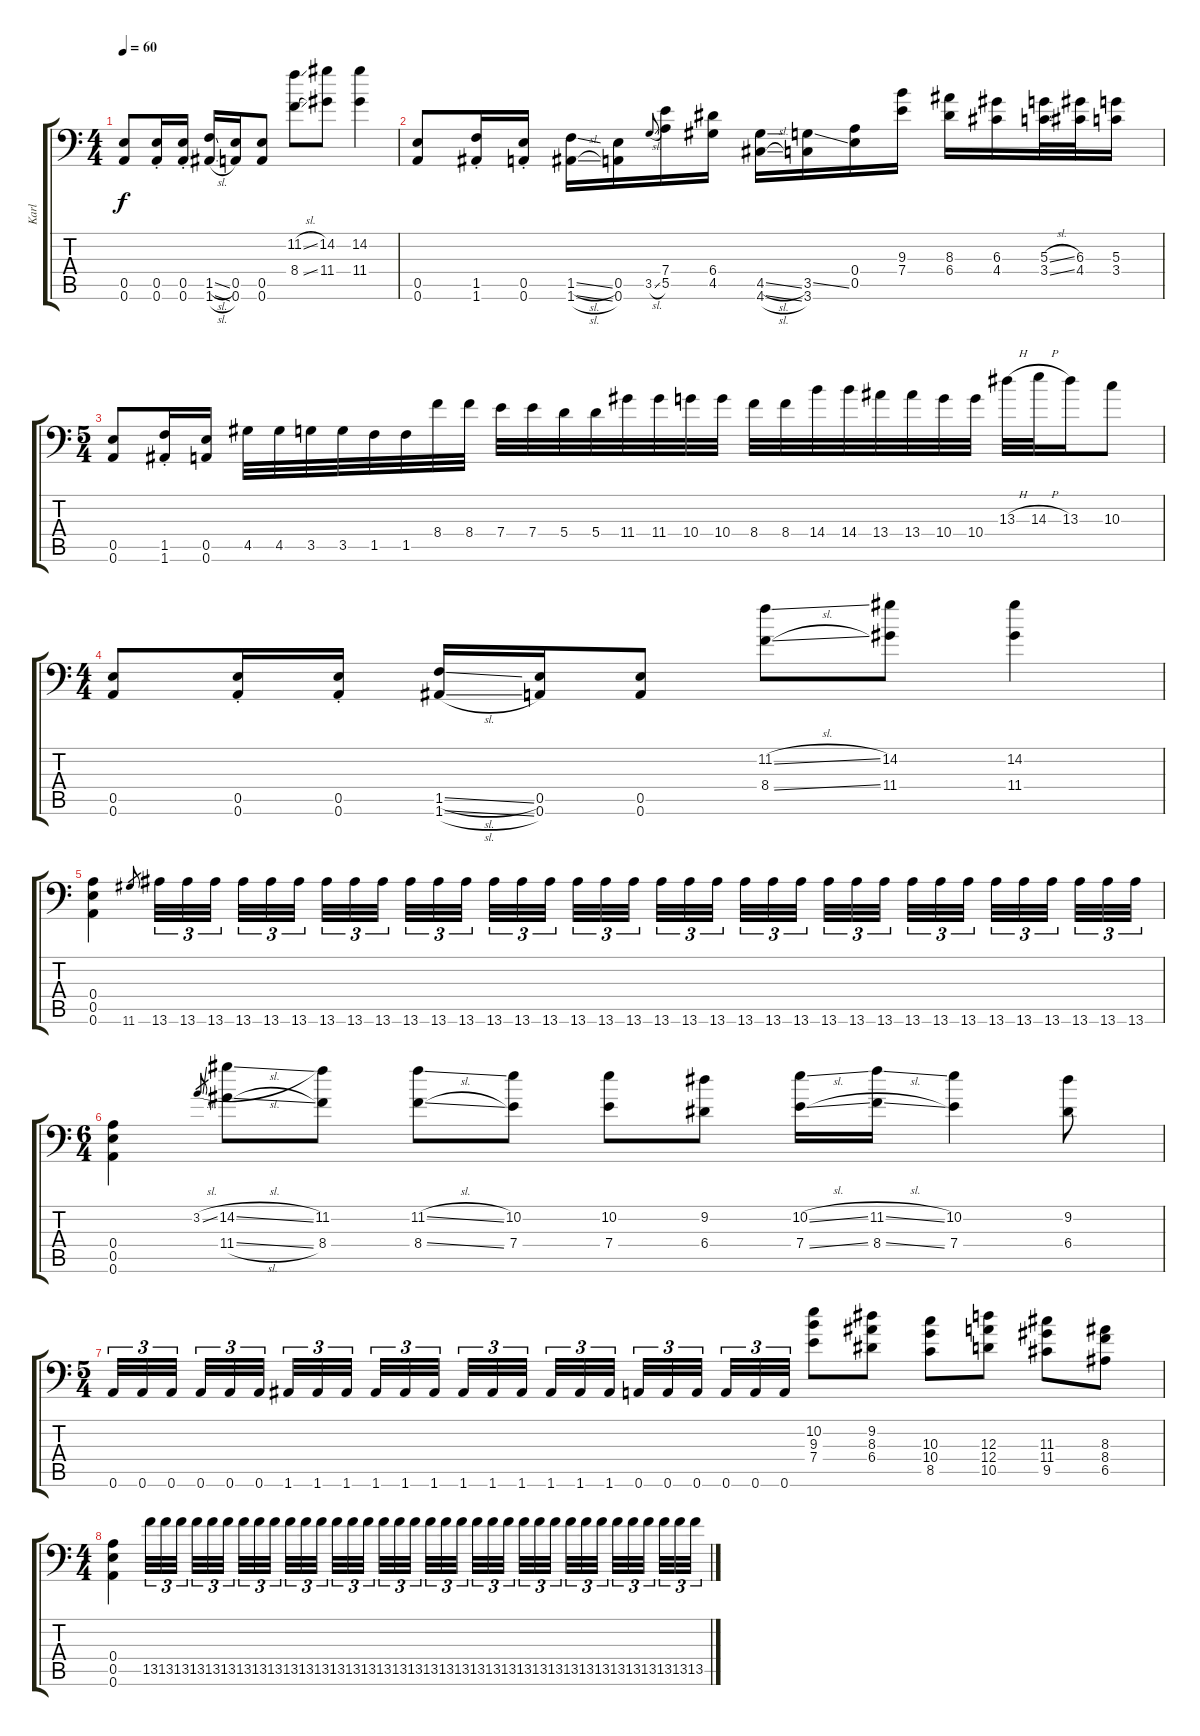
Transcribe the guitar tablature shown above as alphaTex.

\track ("Karl" "Karl") {instrument distortionguitar}
\staff {score tabs}
\tuning (B3 Gb3 D3 A2 E2 A1) {hide}
\ts (4 4)
\tempo 60
\clef f4
\ks c
(0.5 0.6).8{dy f} (0.5 0.6{st}).16 (0.5 0.6{st}).16 (1.5{sl} 1.6{sl}).16 (0.5 0.6).16 (0.5 0.6).8 (11.2{sl} 8.4{sl}).8 (14.2 11.4).8 (14.2 11.4).4 |
(0.5 0.6).8 (1.5 1.6{st}).16 (0.5 0.6{st}).16 (1.5{sl} 1.6{sl}).16 (0.5 0.6).16 3.5{sl}.8{gr onbeat} (7.4 5.5).16 (6.4 4.5).16 (4.5{sl} 4.6{sl}).16 (3.5{ss} 3.6).16 (0.4 0.5).16 (9.3 7.4).16 (8.3 6.4).16 (6.3 4.4).16 (5.3{sl} 3.4{sl}).32 (6.3 4.4).32 (5.3 3.4).16 |
\ts (5 4)
(0.5 0.6).8 (1.5 1.6{st}).16 (0.5 0.6).16 4.5.32 4.5.32 3.5.32 3.5.32 1.5.32 1.5.32 8.4.32 8.4.32 7.4.32 7.4.32 5.4.32 5.4.32 11.4.32 11.4.32 10.4.32 10.4.32 8.4.32 8.4.32 14.4.32 14.4.32 13.4.32 13.4.32 10.4.32 10.4.32 13.3{h}.32 14.3{h}.32 13.3.16 10.3.8 |
\ts (4 4)
(0.5 0.6).8 (0.5 0.6{st}).16 (0.5 0.6{st}).16 (1.5{sl} 1.6{sl}).16 (0.5 0.6).16 (0.5 0.6).8 (11.2{sl} 8.4{sl}).8 (14.2 11.4).8 (14.2 11.4).4 |
(0.4 0.5 0.6).4 11.6.8{gr} 13.6.32{tu (3 2)} 13.6.32{tu (3 2)} 13.6.32{tu (3 2) beam splitsecondary} 13.6.32{tu (3 2)} 13.6.32{tu (3 2)} 13.6.32{tu (3 2) beam splitsecondary} 13.6.32{tu (3 2)} 13.6.32{tu (3 2)} 13.6.32{tu (3 2) beam splitsecondary} 13.6.32{tu (3 2)} 13.6.32{tu (3 2)} 13.6.32{tu (3 2)} 13.6.32{tu (3 2)} 13.6.32{tu (3 2)} 13.6.32{tu (3 2) beam splitsecondary} 13.6.32{tu (3 2)} 13.6.32{tu (3 2)} 13.6.32{tu (3 2) beam splitsecondary} 13.6.32{tu (3 2)} 13.6.32{tu (3 2)} 13.6.32{tu (3 2) beam splitsecondary} 13.6.32{tu (3 2)} 13.6.32{tu (3 2)} 13.6.32{tu (3 2)} 13.6.32{tu (3 2)} 13.6.32{tu (3 2)} 13.6.32{tu (3 2) beam splitsecondary} 13.6.32{tu (3 2)} 13.6.32{tu (3 2)} 13.6.32{tu (3 2) beam splitsecondary} 13.6.32{tu (3 2)} 13.6.32{tu (3 2)} 13.6.32{tu (3 2) beam splitsecondary} 13.6.32{tu (3 2)} 13.6.32{tu (3 2)} 13.6.32{tu (3 2)} |
\ts (6 4)
(0.4 0.5 0.6).4 3.2{sl}.8{gr} (14.2{sl} 11.4{sl}).8 (11.2 8.4).8 (11.2{sl} 8.4{sl}).8 (10.2 7.4).8 (10.2 7.4).8 (9.2 6.4).8 (10.2{sl} 7.4{sl}).16 (11.2{sl} 8.4{sl}).16 (10.2 7.4).4 (9.2 6.4).8 |
\ts (5 4)
0.6.32{tu (3 2)} 0.6.32{tu (3 2)} 0.6.32{tu (3 2) beam splitsecondary} 0.6.32{tu (3 2)} 0.6.32{tu (3 2)} 0.6.32{tu (3 2) beam splitsecondary} 1.6.32{tu (3 2)} 1.6.32{tu (3 2)} 1.6.32{tu (3 2) beam splitsecondary} 1.6.32{tu (3 2)} 1.6.32{tu (3 2)} 1.6.32{tu (3 2)} 1.6.32{tu (3 2)} 1.6.32{tu (3 2)} 1.6.32{tu (3 2) beam splitsecondary} 1.6.32{tu (3 2)} 1.6.32{tu (3 2)} 1.6.32{tu (3 2) beam splitsecondary} 0.6.32{tu (3 2)} 0.6.32{tu (3 2)} 0.6.32{tu (3 2) beam splitsecondary} 0.6.32{tu (3 2)} 0.6.32{tu (3 2)} 0.6.32{tu (3 2)} (10.2 9.3 7.4).8 (9.2 8.3 6.4).8 (10.3 10.4 8.5).8 (12.3 12.4 10.5).8 (11.3 11.4 9.5).8 (8.3 8.4 6.5).8 |
\ts (4 4)
(0.4 0.5 0.6).4 13.5.32{tu (3 2)} 13.5.32{tu (3 2)} 13.5.32{tu (3 2) beam splitsecondary} 13.5.32{tu (3 2)} 13.5.32{tu (3 2)} 13.5.32{tu (3 2) beam splitsecondary} 13.5.32{tu (3 2)} 13.5.32{tu (3 2)} 13.5.32{tu (3 2) beam splitsecondary} 13.5.32{tu (3 2)} 13.5.32{tu (3 2)} 13.5.32{tu (3 2)} 13.5.32{tu (3 2)} 13.5.32{tu (3 2)} 13.5.32{tu (3 2) beam splitsecondary} 13.5.32{tu (3 2)} 13.5.32{tu (3 2)} 13.5.32{tu (3 2) beam splitsecondary} 13.5.32{tu (3 2)} 13.5.32{tu (3 2)} 13.5.32{tu (3 2) beam splitsecondary} 13.5.32{tu (3 2)} 13.5.32{tu (3 2)} 13.5.32{tu (3 2)} 13.5.32{tu (3 2)} 13.5.32{tu (3 2)} 13.5.32{tu (3 2) beam splitsecondary} 13.5.32{tu (3 2)} 13.5.32{tu (3 2)} 13.5.32{tu (3 2) beam splitsecondary} 13.5.32{tu (3 2)} 13.5.32{tu (3 2)} 13.5.32{tu (3 2) beam splitsecondary} 13.5.32{tu (3 2)} 13.5.32{tu (3 2)} 13.5.32{tu (3 2)}
